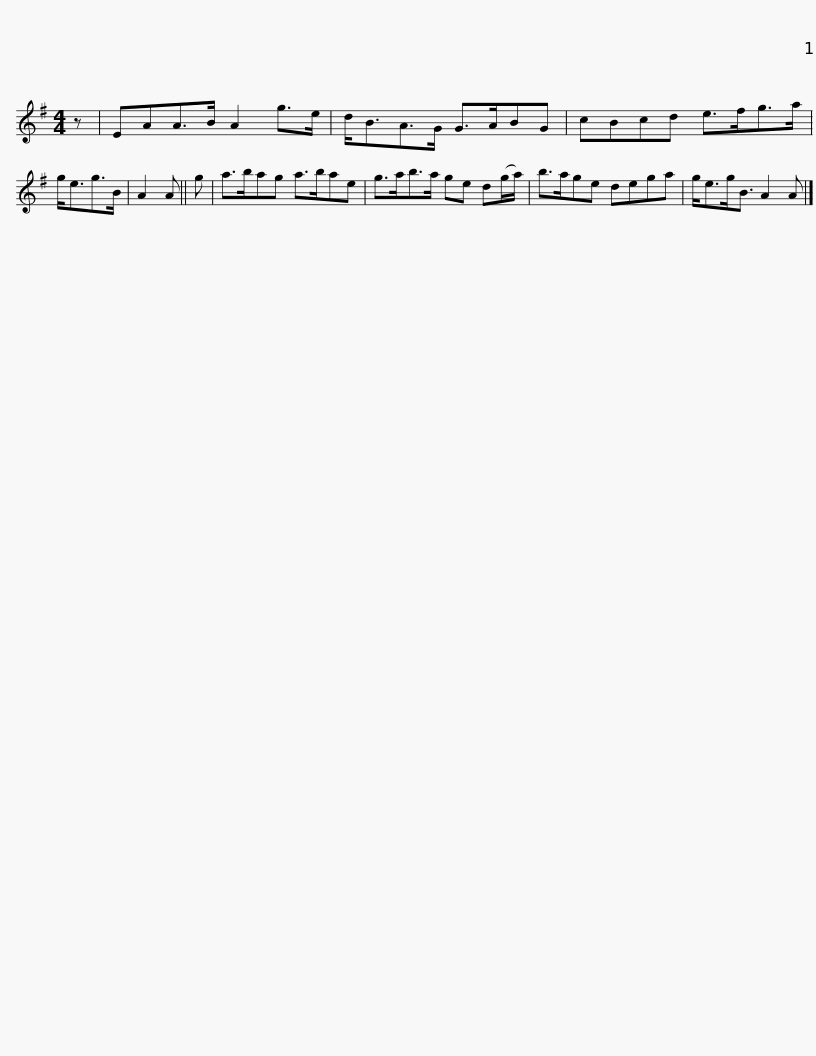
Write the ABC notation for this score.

X:1
L:1/8
M:4/4
I:linebreak $
K:G
V:1 treble
V:1
 z | EAA>B A2 g>e | d<BA>G G>ABG | cBcd e>fg>a | g<eg>B | %5
 A2 A || g |$ a>bag a>bae | g>ab>a ge d(g/a/) | b>age dega | %10
 g<eg<B A2 A |] %11
